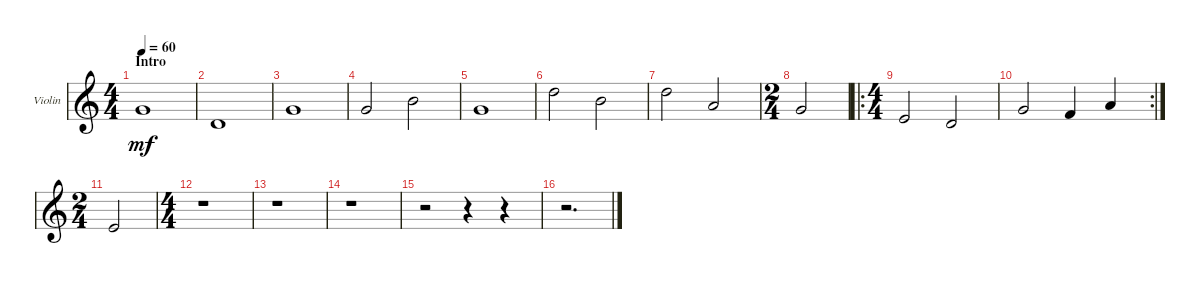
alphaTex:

\bracketExtendMode groupsimilarinstruments
\firstSystemTrackNameOrientation horizontal
\otherSystemsTrackNameOrientation horizontal
\track ("Violin" "Violin") {instrument violin}
\staff {score}
\tuning (E5 A4 D4 G3)
\ts (4 4)
\beaming (8 2 2 2 2)
\section ("" "Intro")
\tempo 60
\clef g2
\ks c
5.3.1{dy mf instrument violin} |
0.3.1 |
5.3.1 |
5.3.2 2.2.2 |
5.3.1 |
5.2.2 2.2.2 |
5.2.2 0.2.2 |
\ts (2 4)
5.3.2 |
\ro
\ts (4 4)
2.3.2 0.3.2 |
\rc 2
5.3.2 3.3.4 0.2.4 |
\ts (2 4)
2.3.2 |
\ts (4 4)
r.1 |
r.1 |
r.1 |
r.2 r.4 r.4 |
r.2{d}
